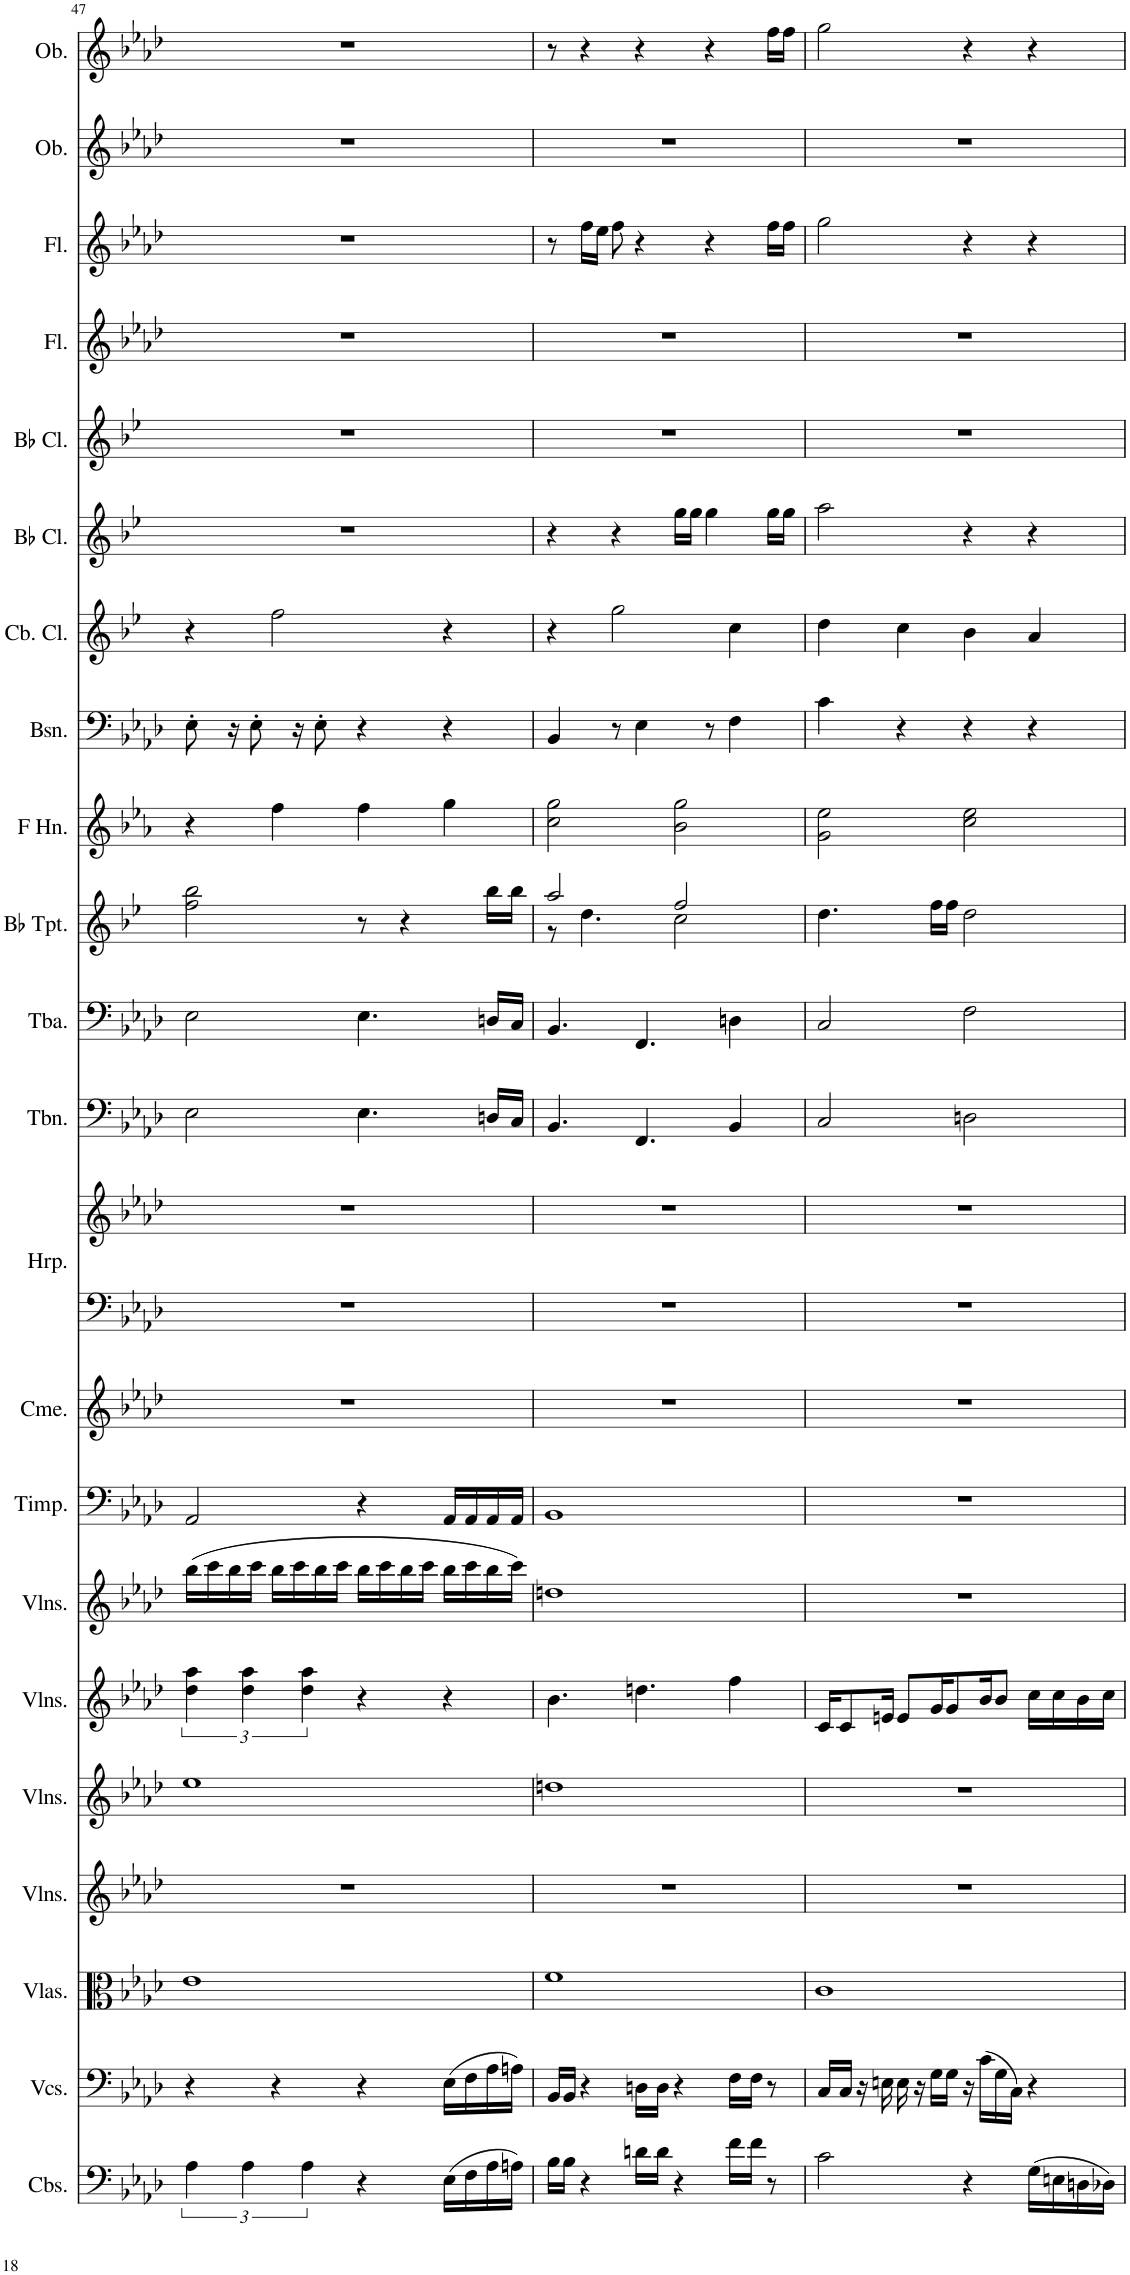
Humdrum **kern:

**kern	**kern	**kern	**kern	**kern	**kern	**kern	**kern	**kern	**kern	**kern	**kern	**kern	**kern	**kern	**kern	**kern	**kern	**kern	**kern	**kern	**kern	**kern
*part22	*part21	*part20	*part19	*part18	*part17	*part16	*part15	*part14	*part13	*part13	*part12	*part11	*part10	*part9	*part8	*part7	*part6	*part5	*part4	*part3	*part2	*part1
*staff23	*staff22	*staff21	*staff20	*staff19	*staff18	*staff17	*staff16	*staff15	*staff14	*staff13	*staff12	*staff11	*staff10	*staff9	*staff8	*staff7	*staff6	*staff5	*staff4	*staff3	*staff2	*staff1
*I"Contrabasses	*I"Violoncellos	*I"Violas	*I"Violins	*I"Violins	*I"Violins	*I"Violins	*I"Timpani	*I"Chimes	*I"Harp	*	*I"Trombone	*I"Tuba	*I"Bb Trumpet	*I"Horn in F	*I"Bassoon	*I"Contrabass Clarinet	*I"Bb Clarinet	*I"Bb Clarinet	*I"Flute	*I"Flute	*I"Oboe	*I"Oboe
*I'Cbs.	*I'Vcs.	*I'Vlas.	*I'Vlns.	*I'Vlns.	*I'Vlns.	*I'Vlns.	*I'Timp.	*I'Cme.	*I'Hrp.	*	*I'Tbn.	*I'Tba.	*I'Bb Tpt.	*	*I'Bsn.	*I'Cb. Cl.	*I'Bb Cl.	*I'Bb Cl.	*I'Fl.	*I'Fl.	*I'Ob.	*I'Ob.
!!LO:PB:g=z
*clefF4	*clefF4	*clefC3	*clefG2	*clefG2	*clefG2	*clefG2	*clefF4	*clefG2	*clefF4	*clefG2	*clefF4	*clefF4	*clefG2	*clefG2	*clefF4	*clefG2	*clefG2	*clefG2	*clefG2	*clefG2	*clefG2	*clefG2
*Trd7c12	*	*	*	*	*	*	*	*	*	*	*	*	*Trd1c2	*Trd4c7	*	*Trd15c26	*Trd1c2	*Trd1c2	*	*	*	*
*k[b-e-a-d-]	*k[b-e-a-d-]	*k[b-e-a-d-]	*k[b-e-a-d-]	*k[b-e-a-d-]	*k[b-e-a-d-]	*k[b-e-a-d-]	*k[b-e-a-d-]	*k[b-e-a-d-]	*k[b-e-a-d-]	*k[b-e-a-d-]	*k[b-e-a-d-]	*k[b-e-a-d-]	*k[b-e-]	*k[b-e-a-]	*k[b-e-a-d-]	*k[b-e-]	*k[b-e-]	*k[b-e-]	*k[b-e-a-d-]	*k[b-e-a-d-]	*k[b-e-a-d-]	*k[b-e-a-d-]
*M4/4	*M4/4	*M4/4	*M4/4	*M4/4	*M4/4	*M4/4	*M4/4	*M4/4	*M4/4	*M4/4	*M4/4	*M4/4	*M4/4	*M4/4	*M4/4	*M4/4	*M4/4	*M4/4	*M4/4	*M4/4	*M4/4	*M4/4
=47	=47	=47	=47	=47	=47	=47	=47	=47	=47	=47	=47	=47	=47	=47	=47	=47	=47	=47	=47	=47	=47	=47
6A-\	4r	1e-	1r	1ee-	6dd-\ 6aa-\	(16bb-\LL	2AA-/	1r	1r	1r	2E-\	2E-\	2ff\ 2bb-\	4r	8E-'\	4r	1r	1r	1r	1r	1r	1r
.	.	.	.	.	.	16ccc\	.	.	.	.	.	.	.	.	.	.	.	.	.	.	.	.
.	.	.	.	.	.	16bb-\	.	.	.	.	.	.	.	.	16r	.	.	.	.	.	.	.
6A-\	.	.	.	.	6dd-\ 6aa-\	.	.	.	.	.	.	.	.	.	.	.	.	.	.	.	.	.
.	.	.	.	.	.	16ccc\JJ	.	.	.	.	.	.	.	.	8E-'\	.	.	.	.	.	.	.
.	4r	.	.	.	.	16bb-\LL	.	.	.	.	.	.	.	4ff\	.	2ff\	.	.	.	.	.	.
.	.	.	.	.	.	16ccc\	.	.	.	.	.	.	.	.	16r	.	.	.	.	.	.	.
6A-\	.	.	.	.	6dd-\ 6aa-\	.	.	.	.	.	.	.	.	.	.	.	.	.	.	.	.	.
.	.	.	.	.	.	16bb-\	.	.	.	.	.	.	.	.	8E-'\	.	.	.	.	.	.	.
.	.	.	.	.	.	16ccc\JJ	.	.	.	.	.	.	.	.	.	.	.	.	.	.	.	.
4r	4r	.	.	.	4r	16bb-\LL	4r	.	.	.	4.E-\	4.E-\	8r	4ff\	4r	.	.	.	.	.	.	.
.	.	.	.	.	.	16ccc\	.	.	.	.	.	.	.	.	.	.	.	.	.	.	.	.
.	.	.	.	.	.	16bb-\	.	.	.	.	.	.	4r	.	.	.	.	.	.	.	.	.
.	.	.	.	.	.	16ccc\JJ	.	.	.	.	.	.	.	.	.	.	.	.	.	.	.	.
(16E-\LL	(16E-\LL	.	.	.	4r	16bb-\LL	16AA-/LL	.	.	.	.	.	.	4gg\	4r	4r	.	.	.	.	.	.
16F\	16F\	.	.	.	.	16ccc\	16AA-/	.	.	.	.	.	.	.	.	.	.	.	.	.	.	.
16A-\	16A-\	.	.	.	.	16bb-\	16AA-/	.	.	.	16Dn/LL	16Dn/LL	16bb-\LL	.	.	.	.	.	.	.	.	.
16An\JJ)	16An\JJ)	.	.	.	.	16ccc\JJ)	16AA-/JJ	.	.	.	16C/JJ	16C/JJ	16bb-\JJ	.	.	.	.	.	.	.	.	.
=48	=48	=48	=48	=48	=48	=48	=48	=48	=48	=48	=48	=48	=48	=48	=48	=48	=48	=48	=48	=48	=48	=48
*	*	*	*	*	*	*	*	*	*	*	*	*	*^	*	*	*	*	*	*	*	*	*
16B-\LL	16BB-/LL	1f	1r	1ddn	4.b-\	1ddn	1BB-	1r	1r	1r	4.BB-/	4.BB-/	2aa/	8r	2cc\ 2gg\	4BB-/	4r	4r	1r	1r	8r	1r	8r
16B-\JJ	16BB-/JJ	.	.	.	.	.	.	.	.	.	.	.	.	.	.	.	.	.	.	.	.	.	.
4r	4r	.	.	.	.	.	.	.	.	.	.	.	.	4.dd\	.	.	.	.	.	.	16ff\LL	.	4r
.	.	.	.	.	.	.	.	.	.	.	.	.	.	.	.	.	.	.	.	.	16ee-\JJ	.	.
.	.	.	.	.	.	.	.	.	.	.	.	.	.	.	.	8r	2gg\	4r	.	.	8ff\	.	.
16dn\LL	16Dn\LL	.	.	.	4.ddn\	.	.	.	.	.	4.FF/	4.FF/	.	.	.	4E-\	.	.	.	.	4r	.	4r
16d\JJ	16D\JJ	.	.	.	.	.	.	.	.	.	.	.	.	.	.	.	.	.	.	.	.	.	.
4r	4r	.	.	.	.	.	.	.	.	.	.	.	2ff/	2cc\	2b-\ 2gg\	.	.	16gg\LL	.	.	.	.	.
.	.	.	.	.	.	.	.	.	.	.	.	.	.	.	.	.	.	16gg\JJ	.	.	.	.	.
.	.	.	.	.	.	.	.	.	.	.	.	.	.	.	.	8r	.	4gg\	.	.	4r	.	4r
16f\LL	16F\LL	.	.	.	4ff\	.	.	.	.	.	4BB-/	4Dn\	.	.	.	4F\	4cc\	.	.	.	.	.	.
16f\JJ	16F\JJ	.	.	.	.	.	.	.	.	.	.	.	.	.	.	.	.	.	.	.	.	.	.
8r	8r	.	.	.	.	.	.	.	.	.	.	.	.	.	.	.	.	16gg\LL	.	.	16ff\LL	.	16ff\LL
.	.	.	.	.	.	.	.	.	.	.	.	.	.	.	.	.	.	16gg\JJ	.	.	16ff\JJ	.	16ff\JJ
*	*	*	*	*	*	*	*	*	*	*	*	*	*v	*v	*	*	*	*	*	*	*	*	*
=49	=49	=49	=49	=49	=49	=49	=49	=49	=49	=49	=49	=49	=49	=49	=49	=49	=49	=49	=49	=49	=49	=49
2c\	16C/LL	1c	1r	1r	16c/KL	1r	1r	1r	1r	1r	2C/	2C/	4.dd\	2g\ 2ee-\	4c\	4dd\	2aa\	1r	1r	2gg\	1r	2gg\
.	16C/JJ	.	.	.	8c/	.	.	.	.	.	.	.	.	.	.	.	.	.	.	.	.	.
.	16r	.	.	.	.	.	.	.	.	.	.	.	.	.	.	.	.	.	.	.	.	.
.	16En\	.	.	.	16en/Jk	.	.	.	.	.	.	.	.	.	.	.	.	.	.	.	.	.
.	16E\	.	.	.	8e/L	.	.	.	.	.	.	.	.	.	4r	4cc\	.	.	.	.	.	.
.	16r	.	.	.	.	.	.	.	.	.	.	.	.	.	.	.	.	.	.	.	.	.
.	16G\LL	.	.	.	16g/K	.	.	.	.	.	.	.	16ff\LL	.	.	.	.	.	.	.	.	.
.	16G\JJ	.	.	.	8g/	.	.	.	.	.	.	.	16ff\JJ	.	.	.	.	.	.	.	.	.
4r	16r	.	.	.	.	.	.	.	.	.	2Dn\	2F\	2dd\	2cc\ 2ee-\	4r	4b-\	4r	.	.	4r	.	4r
.	(16c\LL	.	.	.	16b-/K	.	.	.	.	.	.	.	.	.	.	.	.	.	.	.	.	.
.	16G\	.	.	.	8b-/J	.	.	.	.	.	.	.	.	.	.	.	.	.	.	.	.	.
.	16C\JJ)	.	.	.	.	.	.	.	.	.	.	.	.	.	.	.	.	.	.	.	.	.
(16G\LL	4r	.	.	.	16cc\LL	.	.	.	.	.	.	.	.	.	4r	4a/	4r	.	.	4r	.	4r
16En\	.	.	.	.	16cc\	.	.	.	.	.	.	.	.	.	.	.	.	.	.	.	.	.
16Dn\	.	.	.	.	16b-\	.	.	.	.	.	.	.	.	.	.	.	.	.	.	.	.	.
16D-X\JJ)	.	.	.	.	16cc\JJ	.	.	.	.	.	.	.	.	.	.	.	.	.	.	.	.	.
=	=	=	=	=	=	=	=	=	=	=	=	=	=	=	=	=	=	=	=	=	=	=
*-	*-	*-	*-	*-	*-	*-	*-	*-	*-	*-	*-	*-	*-	*-	*-	*-	*-	*-	*-	*-	*-	*-
